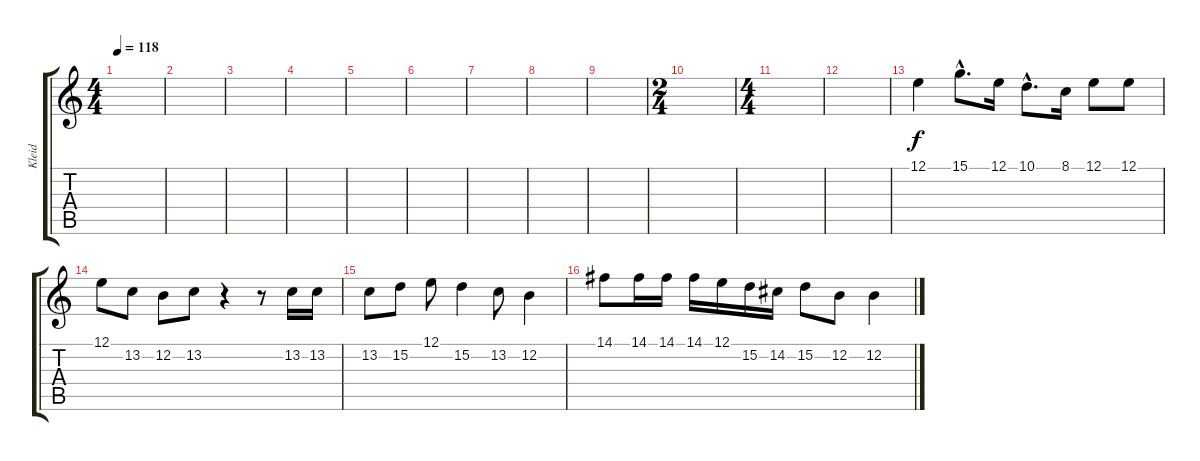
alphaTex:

\track ("Kleid" "Kleid") {instrument oboe}
\staff {score tabs}
\tuning (E4 B3 G3 D3 A2 E2) {hide}
\ts (4 4)
\tempo 118
\clef g2
\ks c
|
|
|
|
|
|
|
|
|
\ts (2 4)
|
\ts (4 4)
|
|
12.1.4{volume 13} 15.1{hac}.8{d} 12.1.16 10.1{hac}.8{d} 8.1.16 12.1.8 12.1.8 |
12.1.8 13.2.8 12.2.8 13.2.8 r.4 r.8 13.2.16 13.2.16 |
13.2.8 15.2.8 12.1.8 15.2.4 13.2.8 12.2.4 |
14.1.8 14.1.16 14.1.16 14.1.16 12.1.16 15.2.16 14.2.16 15.2.8 12.2.8 12.2.4
